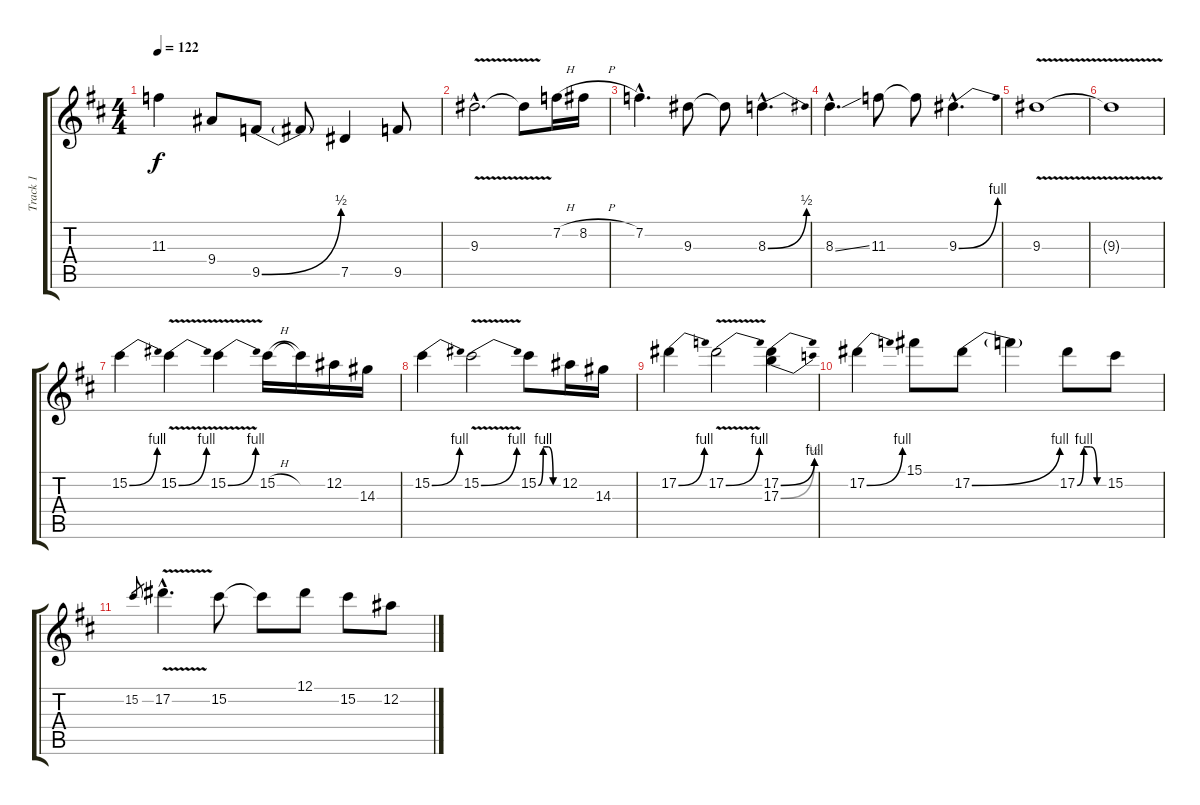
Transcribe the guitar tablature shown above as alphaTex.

\track ("Track 1" "Track 1") {instrument electricguitarclean}
\staff {score tabs}
\tuning (Eb4 Bb3 Gb3 Db3 Ab2 Eb2) {hide}
\ts (4 4)
\tempo 122
\clef g2
\ks d
11.3{t}.4{dy f} 9.4.8 9.5{be (bend 0 0 60 2)}.8 9.5{t}.8 7.5.4 9.5.8 |
9.3{v hac}.2{d} 9.3{t}.8 7.2{h}.16 8.2{h}.16 |
7.2{hac}.4{d} 9.3.8 9.3{t}.8 8.3{be (bend 0 0 60 2) hac}.4{d} |
8.3{ss hac}.4{d} 11.3.8 11.3{t}.8 9.3{be (bend 0 0 60 4) hac}.4{d} |
9.3{v}.1 |
9.3{t}.1 |
15.2{be (bend 0 0 60 4)}.4 15.2{be (bend 0 0 60 4) v}.4 15.2{be (bend 0 0 60 4) v}.4 15.2{h}.16 15.2{t}.16 12.2.16 14.3.16 |
15.2{be (bend 0 0 60 4)}.4 15.2{be (bend 0 0 60 4) v}.2 15.2{be (custom 0 0 15 4 30 4 45 0 60 0)}.8 12.2.16 14.3.16 |
17.2{be (bend 0 0 60 4)}.4 17.2{be (bend 0 0 60 4) v}.2 (17.2{be (bend 0 0 60 4)} 17.3{be (bend 0 0 60 2)}).4 |
17.2{be (bend 0 0 60 4)}.4 15.1.8 17.2{be (bend 0 0 60 4)}.8 17.2{t}.4 17.2{be (custom 0 0 15 4 30 4 45 0 60 0)}.8 15.2.8 |
15.2.8{gr} 17.2{v hac}.4{d} 15.2.8 15.2{t}.8 12.1.8 15.2.8 12.2.8
